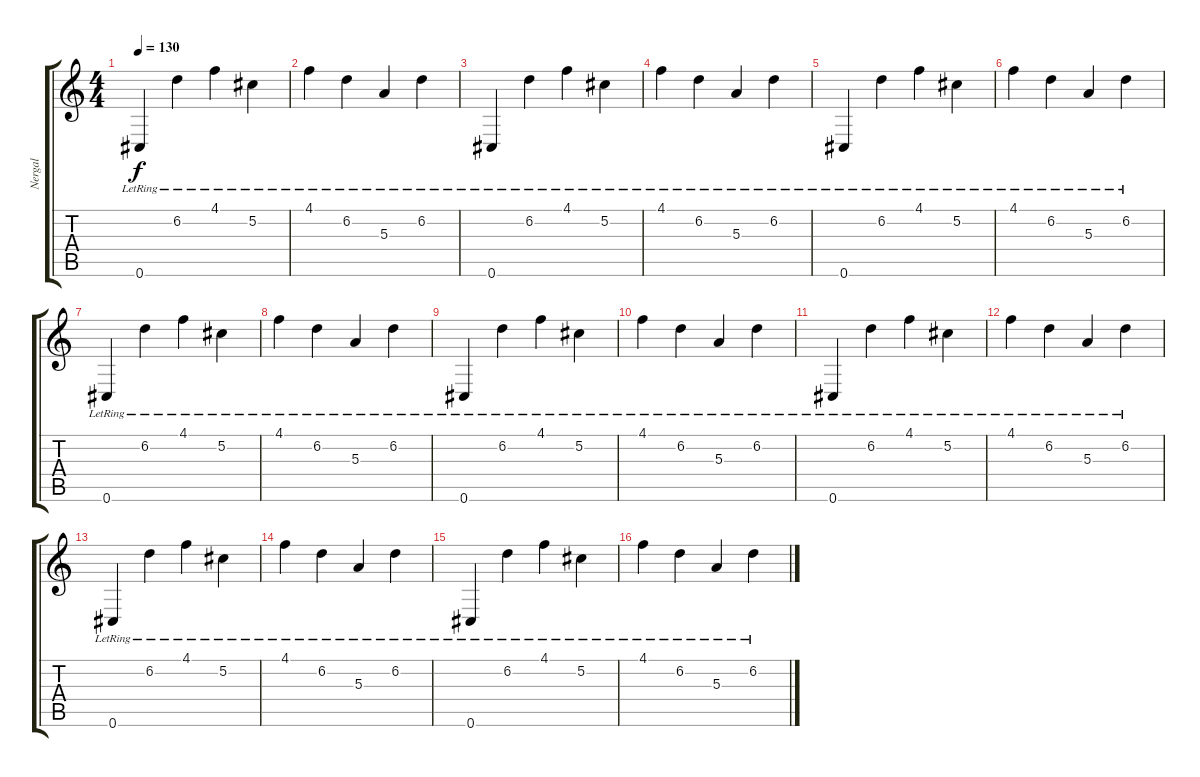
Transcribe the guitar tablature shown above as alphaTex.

\track ("Nergal" "Nergal") {instrument distortionguitar}
\staff {score tabs}
\tuning (Db4 Ab3 E3 B2 Gb2 Db2) {hide}
\ts (4 4)
\tempo 130
\clef g2
\ks c
0.6{lr}.4{dy f} 6.2{lr}.4 4.1{lr}.4 5.2{lr}.4 |
4.1{lr}.4 6.2{lr}.4 5.3{lr}.4 6.2{lr}.4 |
0.6{lr}.4 6.2{lr}.4 4.1{lr}.4 5.2{lr}.4 |
4.1{lr}.4 6.2{lr}.4 5.3{lr}.4 6.2{lr}.4 |
0.6{lr}.4 6.2{lr}.4 4.1{lr}.4 5.2{lr}.4 |
4.1{lr}.4 6.2{lr}.4 5.3{lr}.4 6.2{lr}.4 |
0.6{lr}.4 6.2{lr}.4 4.1{lr}.4 5.2{lr}.4 |
4.1{lr}.4 6.2{lr}.4 5.3{lr}.4 6.2{lr}.4 |
0.6{lr}.4 6.2{lr}.4 4.1{lr}.4 5.2{lr}.4 |
4.1{lr}.4 6.2{lr}.4 5.3{lr}.4 6.2{lr}.4 |
0.6{lr}.4 6.2{lr}.4 4.1{lr}.4 5.2{lr}.4 |
4.1{lr}.4 6.2{lr}.4 5.3{lr}.4 6.2{lr}.4 |
0.6{lr}.4 6.2{lr}.4 4.1{lr}.4 5.2{lr}.4 |
4.1{lr}.4 6.2{lr}.4 5.3{lr}.4 6.2{lr}.4 |
0.6{lr}.4 6.2{lr}.4 4.1{lr}.4 5.2{lr}.4 |
4.1{lr}.4 6.2{lr}.4 5.3{lr}.4 6.2{lr}.4
